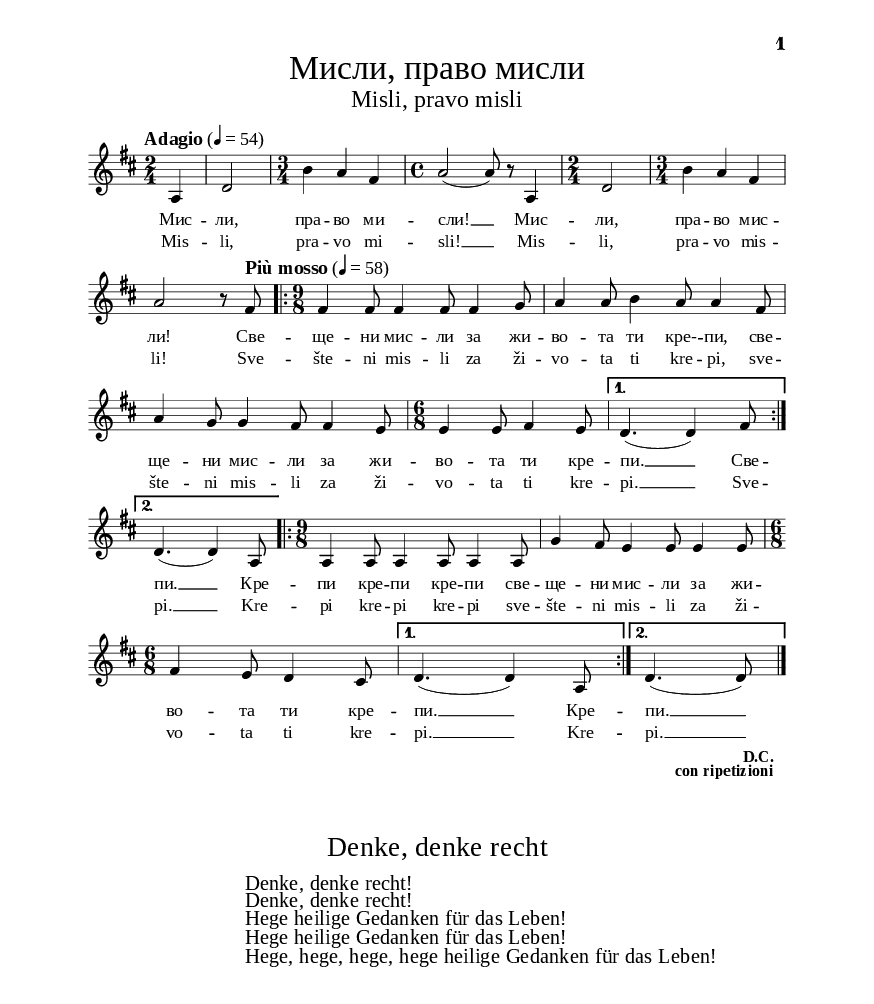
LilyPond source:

\version "2.24.3"

% include paper part and global functions
\include "include/globals.ily"

\bookpart {
  \label #'ref093
  \tocItem \markup "Мисли, право мисли – Misli, pravo misli"
  \include "include/bookpart-paper.ily"
  \score {
    \include "include/score-layout.ily"
    \new Voice \absolute  {
      \clef treble
      \key d \major
      \time 2/4
      \tempoFunc "Adagio" 4 "54"

      \partial 4
      \autoBeamOff

      a4 | d'2 | \time 3/4 b'4 a' fis' | \time 4/4 a'2 ( a'8 ) r8 a4 | \time 2/4 d'2 | \time 3/4 b'4 a'4 fis'4 \break

      a'2 r8

      \tempoFunc "Più mosso" 4 "58"
      fis'8 | \repeat volta 2 {
        \time 9/8 fis'4 fis'8 fis'4 fis'8 fis'4 g'8 | a'4 a'8 b'4 a'8 a'4 fis'8 | \break

        a'4 g'8 g'4 fis'8 fis'4 e'8 | \time 6/8 e'4 e'8 fis'4 e'8 |
      } \alternative {
        {d'4. (d'4 ) fis'8 \break}
        {d'4. (d'4) a8 }
      } \repeat volta 2 {
        \time 9/8 a4 a8 a4 a8 a4 a8 | g'4 fis'8 e'4 e'8 e'4 e'8 | \break

        \time 6/8  fis'4 e'8 d'4 cis'8 |
      } \alternative { { d'4. ( d'4 ) a8 } { d'4. ( d'8 ) } } \bar "|."

    }

    \addlyrics {
      Мис -- ли, пра -- во ми -- сли! __  Мис -- ли, пра -- во мис -- ли!

      Све -- ще -- ни мис -- ли за жи -- во -- та ти "кре-" -- пи, све -- ще -- ни мис -- ли за жи -- во -- та ти кре -- пи. __ Све -- пи. __  Кре -- пи кре -- пи

      кре -- пи све -- ще -- ни мис -- ли за жи -- во -- та ти кре -- пи. __  Кре -- пи. __
    }



    \addlyrics {
      Mis -- li, pra -- vo mi -- sli! __  Mis -- li, pra -- vo mis -- li!

      Sve -- šte -- ni mis -- li za ži -- vo -- ta ti kre -- pi, sve -- šte -- ni mis -- li za ži -- vo -- ta ti kre -- pi. __ Sve -- pi. __  Kre -- pi kre -- pi

      kre -- pi sve -- šte -- ni mis -- li za ži -- vo -- ta ti kre -- pi. __  Kre -- pi. __
    }


    \header {
      title = \titleFunc "Мисли, право мисли" "Misli, pravo misli"
    }

    \midi{}

  } % score

  \markup \empty-one
  \markup \dc-two "D.C.""con ripetizioni"

  \markup \empty-three
  % include foreign translation(s) of the song
  \version "2.24.3"

\markup \fill-line { \fontsize #deTitleFontSize "Denke, denke recht" }
\markup \null
\markup \null

\markup \abs-fontsize #10 {

   \hspace #20
  \override #`(baseline-skip . ,deCoupletBaselineSkip)
  \column {
    \line { " " Denke, denke recht! }
    \line { " " Denke, denke recht! }
    \line { " " Hege heilige Gedanken für das Leben!}
    \line { " " Hege heilige Gedanken für das Leben!}
    \line { " " Hege, hege, hege, hege heilige Gedanken für das Leben!}


  }


}


} % bookpart
